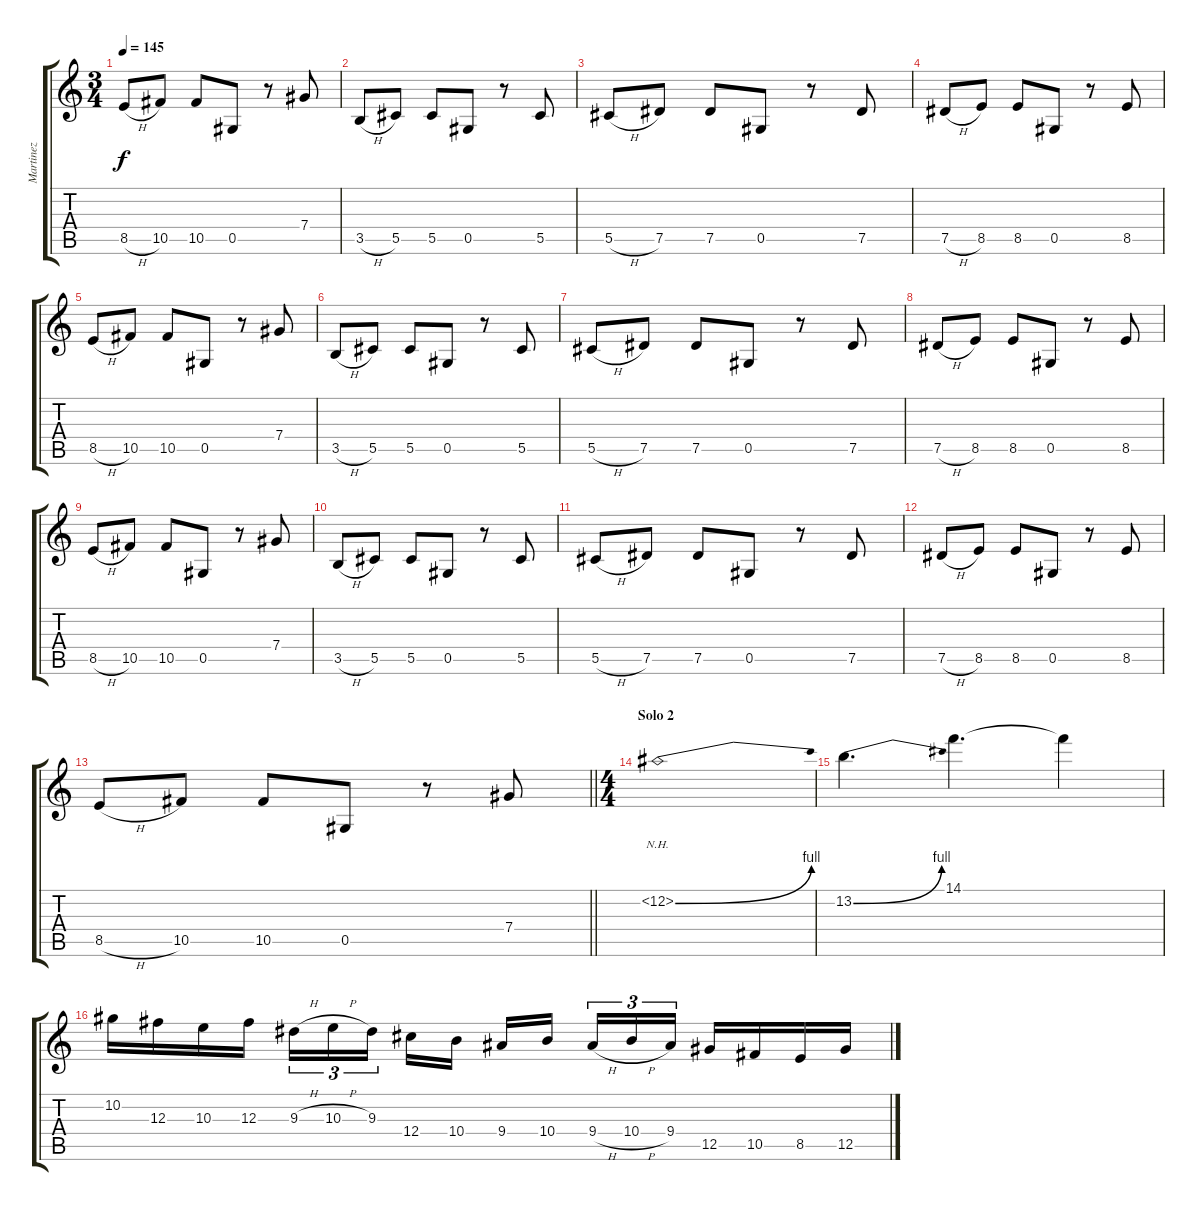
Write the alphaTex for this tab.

\track ("Martinez" "Martinez") {instrument overdrivenguitar}
\staff {score tabs}
\tuning (Eb4 Bb3 Gb3 Db3 Ab2 Eb2) {hide}
\ts (3 4)
\tempo 145
\clef g2
\ks c
8.5{h}.8{dy f} 10.5.8 10.5.8 0.5.8 r.8 7.4.8 |
3.5{h}.8 5.5.8 5.5.8 0.5.8 r.8 5.5.8 |
5.5{h}.8 7.5.8 7.5.8 0.5.8 r.8 7.5.8 |
7.5{h}.8 8.5.8 8.5.8 0.5.8 r.8 8.5.8 |
8.5{h}.8 10.5.8 10.5.8 0.5.8 r.8 7.4.8 |
3.5{h}.8 5.5.8 5.5.8 0.5.8 r.8 5.5.8 |
5.5{h}.8 7.5.8 7.5.8 0.5.8 r.8 7.5.8 |
7.5{h}.8 8.5.8 8.5.8 0.5.8 r.8 8.5.8 |
8.5{h}.8 10.5.8 10.5.8 0.5.8 r.8 7.4.8 |
3.5{h}.8 5.5.8 5.5.8 0.5.8 r.8 5.5.8 |
5.5{h}.8 7.5.8 7.5.8 0.5.8 r.8 7.5.8 |
7.5{h}.8 8.5.8 8.5.8 0.5.8 r.8 8.5.8 |
\barLineRight lightlight
8.5{h}.8 10.5.8 10.5.8 0.5.8 r.8 7.4.8 |
\ts (4 4)
\section ("" "Solo 2")
13.2{be (bend 0 0 60 4) nh}.1 |
13.2{be (bend 0 0 60 4)}.4{d} 14.1.4{d} 14.1{t}.4 |
10.2.16 12.3.16 10.3.16 12.3.16 9.3{h}.16{tu (3 2)} 10.3{h}.16{tu (3 2)} 9.3.16{tu (3 2) beam splitsecondary} 12.4.16 10.4.16 9.4.16 10.4.16{beam splitsecondary} 9.4{h}.16{tu (3 2)} 10.4{h}.16{tu (3 2)} 9.4.16{tu (3 2)} 12.5.16 10.5.16 8.5.16 12.5.16
